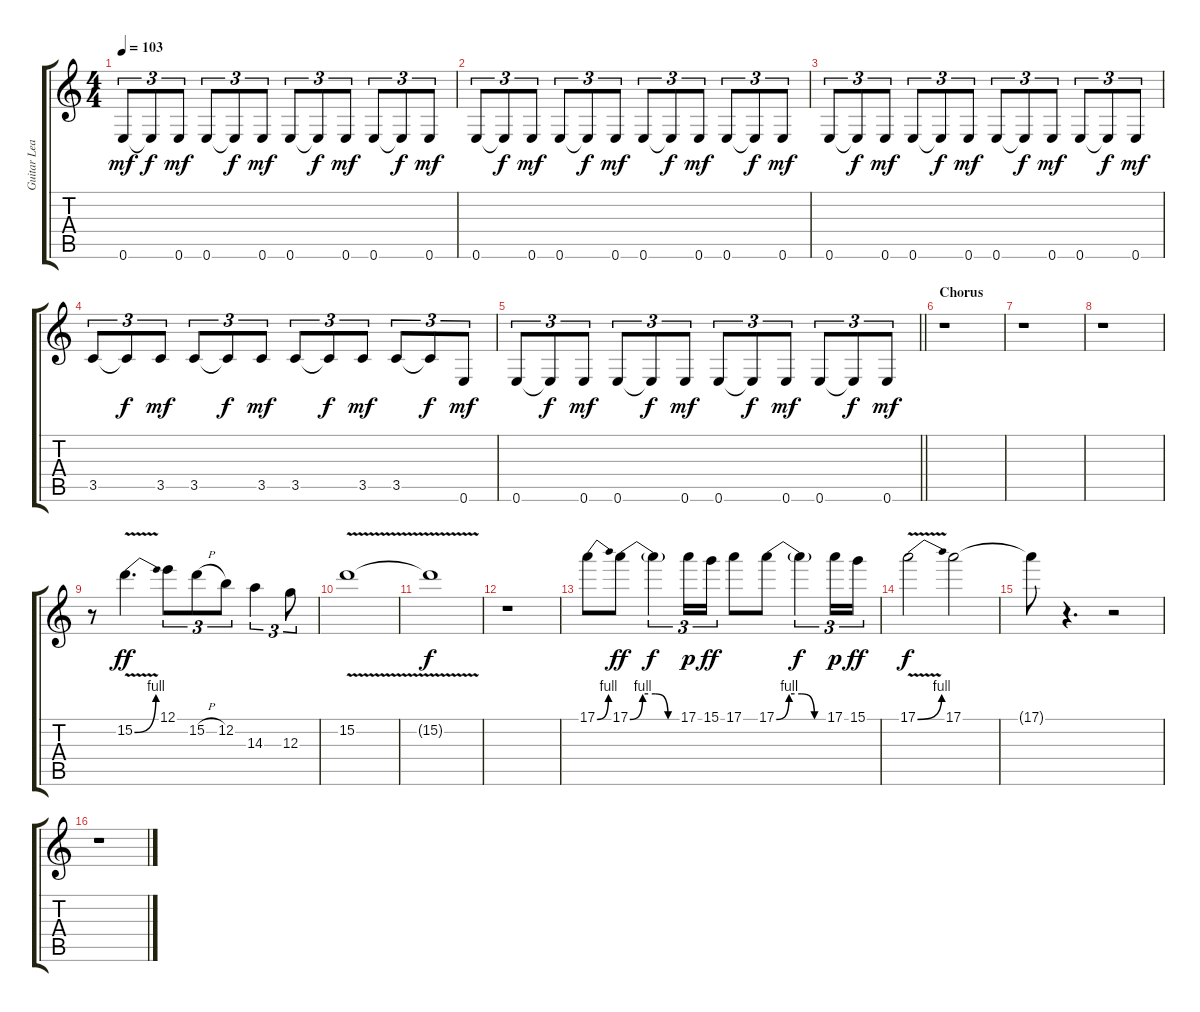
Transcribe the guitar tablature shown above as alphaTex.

\track ("Guitar Lead" "Guitar Lea") {instrument distortionguitar}
\staff {score tabs}
\tuning (E4 B3 G3 D3 A2 E2) {hide}
\ts (4 4)
\tempo 103
\clef g2
\ks c
0.6.8{tu (3 2) dy mf} 0.6{t}.8{tu (3 2) dy f} 0.6.8{tu (3 2) dy mf} 0.6.8{tu (3 2)} 0.6{t}.8{tu (3 2) dy f} 0.6.8{tu (3 2) dy mf} 0.6.8{tu (3 2)} 0.6{t}.8{tu (3 2) dy f} 0.6.8{tu (3 2) dy mf} 0.6.8{tu (3 2)} 0.6{t}.8{tu (3 2) dy f} 0.6.8{tu (3 2) dy mf} |
0.6.8{tu (3 2)} 0.6{t}.8{tu (3 2) dy f} 0.6.8{tu (3 2) dy mf} 0.6.8{tu (3 2)} 0.6{t}.8{tu (3 2) dy f} 0.6.8{tu (3 2) dy mf} 0.6.8{tu (3 2)} 0.6{t}.8{tu (3 2) dy f} 0.6.8{tu (3 2) dy mf} 0.6.8{tu (3 2)} 0.6{t}.8{tu (3 2) dy f} 0.6.8{tu (3 2) dy mf} |
0.6.8{tu (3 2)} 0.6{t}.8{tu (3 2) dy f} 0.6.8{tu (3 2) dy mf} 0.6.8{tu (3 2)} 0.6{t}.8{tu (3 2) dy f} 0.6.8{tu (3 2) dy mf} 0.6.8{tu (3 2)} 0.6{t}.8{tu (3 2) dy f} 0.6.8{tu (3 2) dy mf} 0.6.8{tu (3 2)} 0.6{t}.8{tu (3 2) dy f} 0.6.8{tu (3 2) dy mf} |
3.5.8{tu (3 2)} 3.5{t}.8{tu (3 2) dy f} 3.5.8{tu (3 2) dy mf} 3.5.8{tu (3 2)} 3.5{t}.8{tu (3 2) dy f} 3.5.8{tu (3 2) dy mf} 3.5.8{tu (3 2)} 3.5{t}.8{tu (3 2) dy f} 3.5.8{tu (3 2) dy mf} 3.5.8{tu (3 2)} 3.5{t}.8{tu (3 2) dy f} 0.6.8{tu (3 2) dy mf} |
\barLineRight lightlight
0.6.8{tu (3 2)} 0.6{t}.8{tu (3 2) dy f} 0.6.8{tu (3 2) dy mf} 0.6.8{tu (3 2)} 0.6{t}.8{tu (3 2) dy f} 0.6.8{tu (3 2) dy mf} 0.6.8{tu (3 2)} 0.6{t}.8{tu (3 2) dy f} 0.6.8{tu (3 2) dy mf} 0.6.8{tu (3 2)} 0.6{t}.8{tu (3 2) dy f} 0.6.8{tu (3 2) dy mf} |
\section ("" "Chorus")
r.1 |
r.1 |
r.1 |
r.8 15.2{be (bend 0 0 60 4) v}.4{d dy ff} 12.1.8{tu (3 2)} 15.2{h}.8{tu (3 2)} 12.2.8{tu (3 2)} 14.3.4{tu (3 2)} 12.3.8{tu (3 2)} |
15.2{v}.1 |
15.2{t}.1{dy f} |
r.1 |
17.1{be (bend 0 0 60 4)}.8 17.1{be (custom 0 0 15 4 30 4 45 0 60 0)}.8{dy ff} 17.1{t}.4{tu (3 2) dy f} 17.1.16{tu (3 2) dy p} 15.1.16{tu (3 2) dy ff} 17.1.8 17.1{be (custom 0 0 15 4 30 4 45 0 60 0)}.8 17.1{t}.4{tu (3 2) dy f} 17.1.16{tu (3 2) dy p} 15.1.16{tu (3 2) dy ff} |
17.1{be (bend 0 0 60 4) v}.2{dy f} 17.1.2 |
17.1{t}.8 r.4{d} r.2 |
r.1
